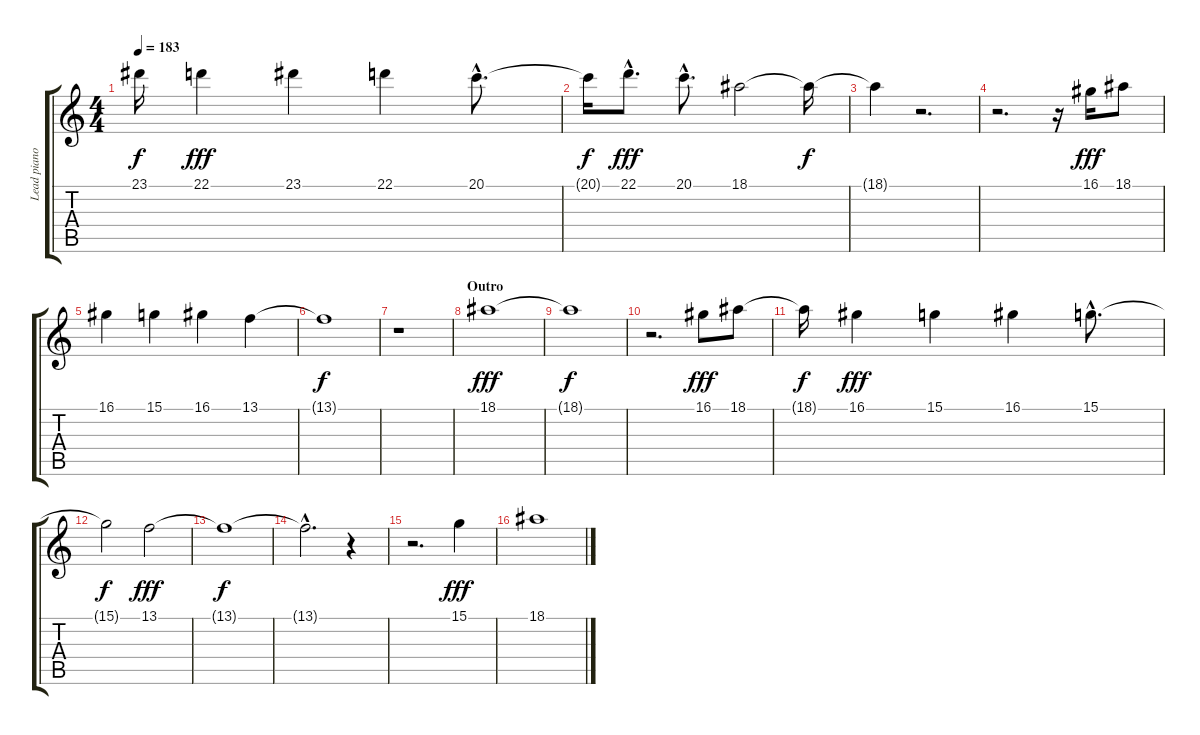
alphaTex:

\track ("Lead piano / Main melody" "Lead piano") {instrument acousticgrandpiano}
\staff {score tabs}
\tuning (E4 B3 G3 D3 A2 E2) {hide}
\ts (4 4)
\tempo 183
\clef g2
\ks c
23.1{t}.16{dy f} 22.1.4{dy fff} 23.1.4 22.1.4 20.1{hac}.8{d} |
20.1{t}.16{dy f} 22.1{hac}.8{d dy fff} 20.1{hac}.8{d} 18.1.2 18.1{t}.16{dy f} |
18.1{t}.4 r.2{d} |
r.2{d} r.16 16.1.16{dy fff} 18.1.8 |
16.1.4 15.1.4 16.1.4 13.1.4 |
13.1{t}.1{dy f} |
r.1 |
\section ("" "Outro")
18.1.1{dy fff} |
18.1{t}.1{dy f} |
r.2{d} 16.1.8{dy fff} 18.1.8 |
18.1{t}.16{dy f} 16.1.4{dy fff} 15.1.4 16.1.4 15.1{hac}.8{d} |
15.1{t}.2{dy f} 13.1.2{dy fff} |
13.1{t}.1{dy f} |
13.1{hac t}.2{d} r.4 |
r.2{d} 15.1.4{dy fff} |
18.1.1
